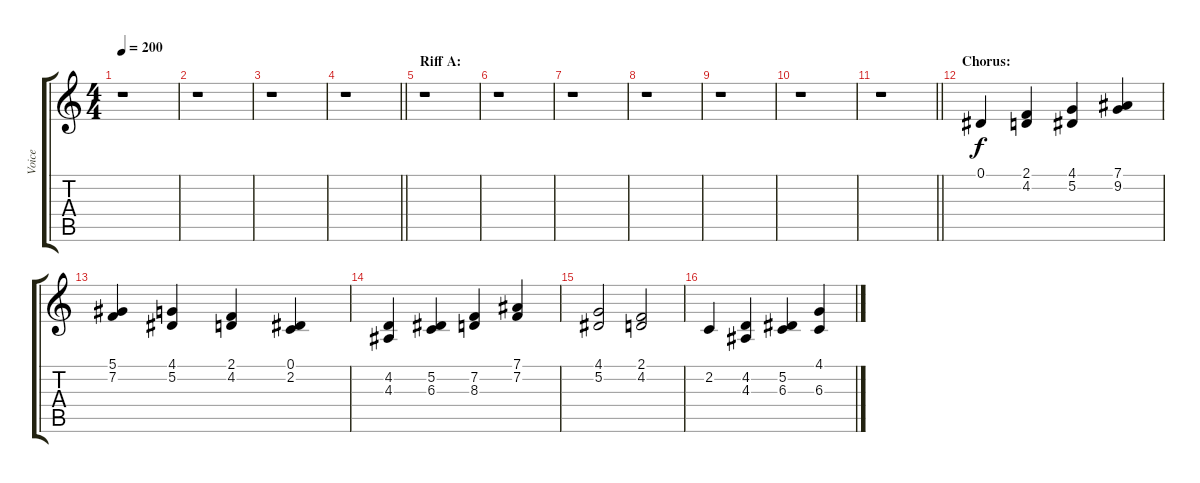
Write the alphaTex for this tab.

\track ("Voice" "Voice") {instrument lead2sawtooth}
\staff {score tabs}
\tuning (Eb4 Bb3 Gb3 Db3 Ab2 Eb2) {hide}
\ts (4 4)
\tempo 200
\clef g2
\ks c
r.1{dy f} |
r.1 |
r.1 |
\barLineRight lightlight
r.1 |
\section ("" "Riff A:")
r.1 |
r.1 |
r.1 |
r.1 |
r.1 |
r.1 |
\barLineRight lightlight
r.1 |
\section ("" "Chorus:")
0.1.4 (2.1 4.2).4 (4.1 5.2).4 (7.1 9.2).4 |
(5.1 7.2).4 (4.1 5.2).4 (2.1 4.2).4 (0.1 2.2).4 |
(4.2 4.3).4 (5.2 6.3).4 (7.2 8.3).4 (7.1 7.2).4 |
(4.1 5.2).2 (2.1 4.2).2 |
2.2.4 (4.2 4.3).4 (5.2 6.3).4 (4.1 6.3).4
